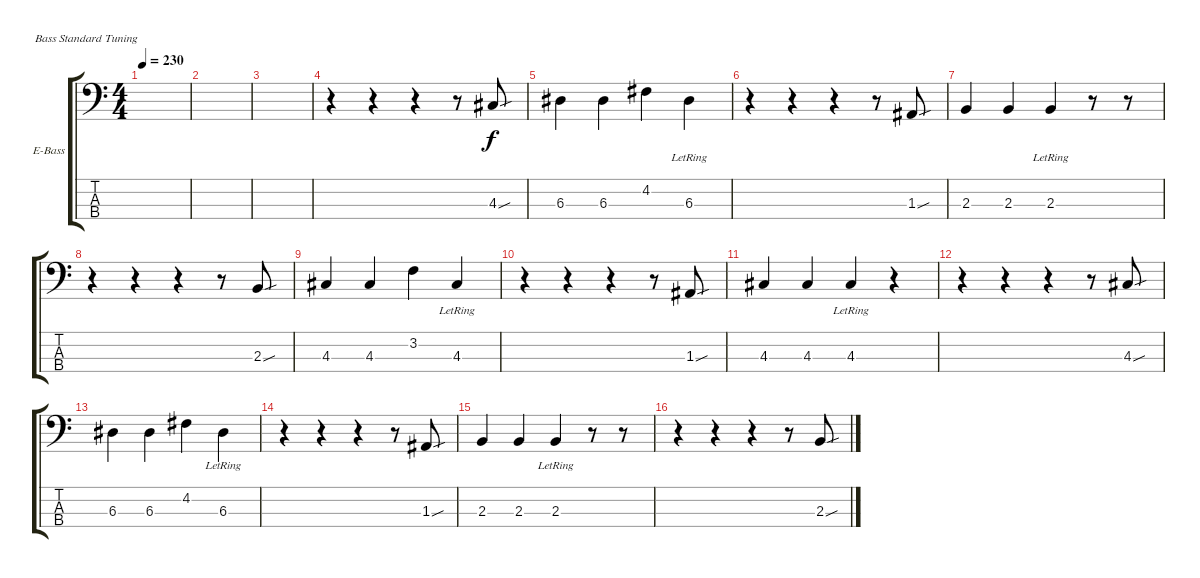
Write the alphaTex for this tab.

\defaultSystemsLayout 4
\bracketExtendMode groupsimilarinstruments
\firstSystemTrackNameOrientation horizontal
\otherSystemsTrackNameOrientation horizontal
\track ("Fender Bass (Daniel)" "E-Bass") {instrument electricbassfinger}
\staff {score tabs}
\tuning (G2 D2 A1 E1)
\ts (4 4)
\tempo 230
\clef f4
\scale
0.333333
\ks c
|
\scale
0.333333 |
\scale
0.333333 |
\scale
0.333333 r.4 r.4 r.4 r.8 4.3{sou}.8 |
\scale
0.333333 6.3.4 6.3.4 4.2.4 6.3{lr}.4 |
\scale
0.333333 r.4 r.4 r.4 r.8 1.3{sou}.8 |
\scale
0.333333 2.3.4 2.3.4 2.3{lr}.4 r.8 r.8 |
\scale
0.333333 r.4 r.4 r.4 r.8 2.3{sou}.8 |
\scale
0.333333 4.3.4 4.3.4 3.2.4 4.3{lr}.4 |
\scale
0.333333 r.4 r.4 r.4 r.8 1.3{sou}.8 |
\scale
0.333333 4.3.4 4.3.4 4.3{lr}.4 r.4 |
r.4 r.4 r.4 r.8 4.3{sou}.8 |
\scale
0.333333 6.3.4 6.3.4 4.2.4 6.3{lr}.4 |
\scale
0.333333 r.4 r.4 r.4 r.8 1.3{sou}.8 |
\scale
0.333333 2.3.4 2.3.4 2.3{lr}.4 r.8 r.8 |
\scale
0.333333 r.4 r.4 r.4 r.8 2.3{sou}.8
